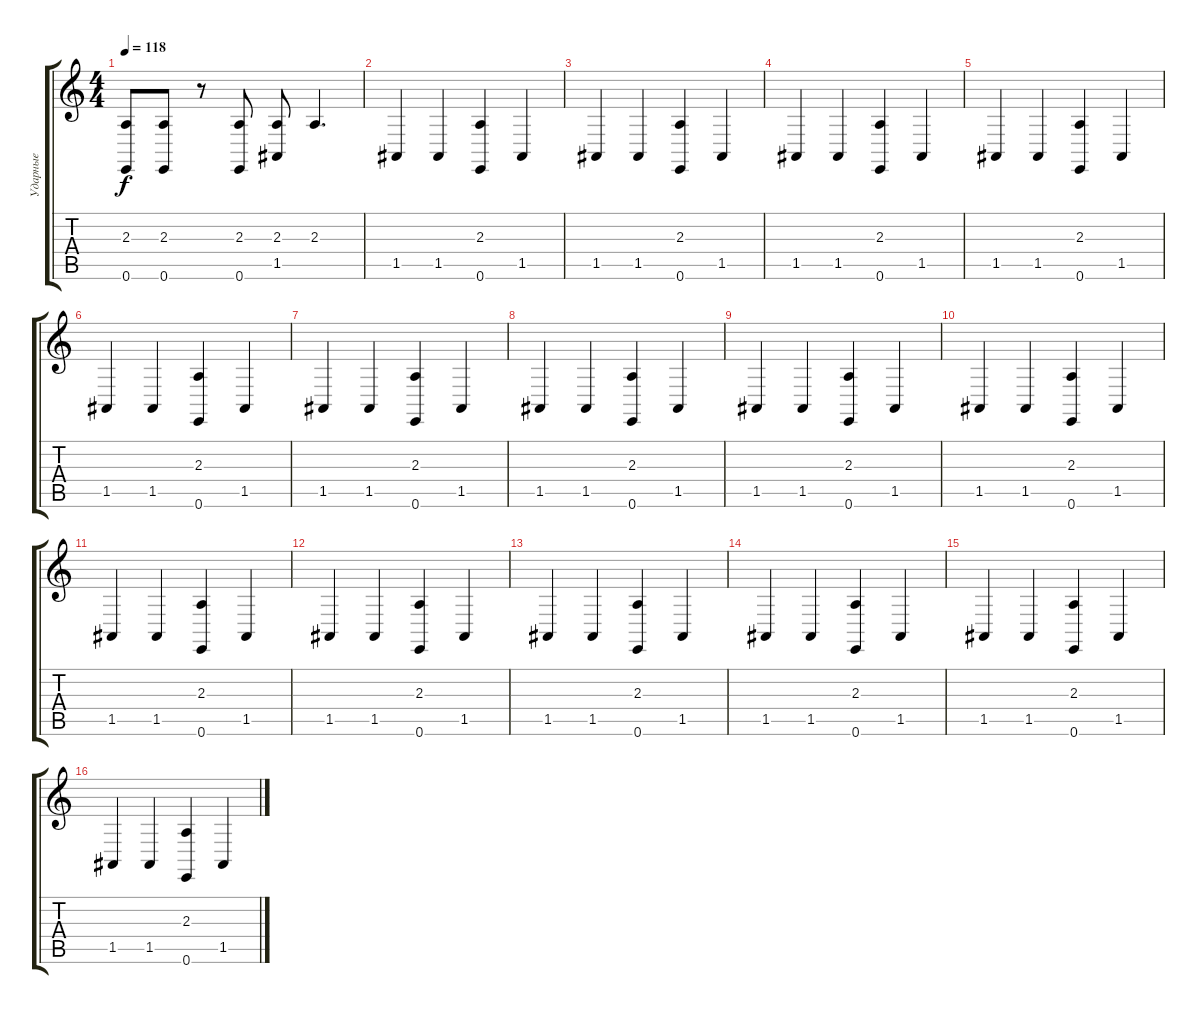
\track ("Ударные" "Ударные") {instrument acousticgrandpiano}
\staff {score tabs}
\tuning (E4 B3 G3 D3 A2 E2) {hide}
\ts (4 4)
\tempo 118
\clef g2
\ks c
(2.3 0.6).8{dy f} (2.3 0.6).8 r.8 (2.3 0.6).8 (2.3 1.5).8 2.3.4{d} |
1.5.4 1.5.4 (2.3 0.6).4 1.5.4 |
1.5.4 1.5.4 (2.3 0.6).4 1.5.4 |
1.5.4 1.5.4 (2.3 0.6).4 1.5.4 |
1.5.4 1.5.4 (2.3 0.6).4 1.5.4 |
1.5.4 1.5.4 (2.3 0.6).4 1.5.4 |
1.5.4 1.5.4 (2.3 0.6).4 1.5.4 |
1.5.4 1.5.4 (2.3 0.6).4 1.5.4 |
1.5.4 1.5.4 (2.3 0.6).4 1.5.4 |
1.5.4 1.5.4 (2.3 0.6).4 1.5.4 |
1.5.4 1.5.4 (2.3 0.6).4 1.5.4 |
1.5.4 1.5.4 (2.3 0.6).4 1.5.4 |
1.5.4 1.5.4 (2.3 0.6).4 1.5.4 |
1.5.4 1.5.4 (2.3 0.6).4 1.5.4 |
1.5.4 1.5.4 (2.3 0.6).4 1.5.4 |
1.5.4 1.5.4 (2.3 0.6).4 1.5.4
